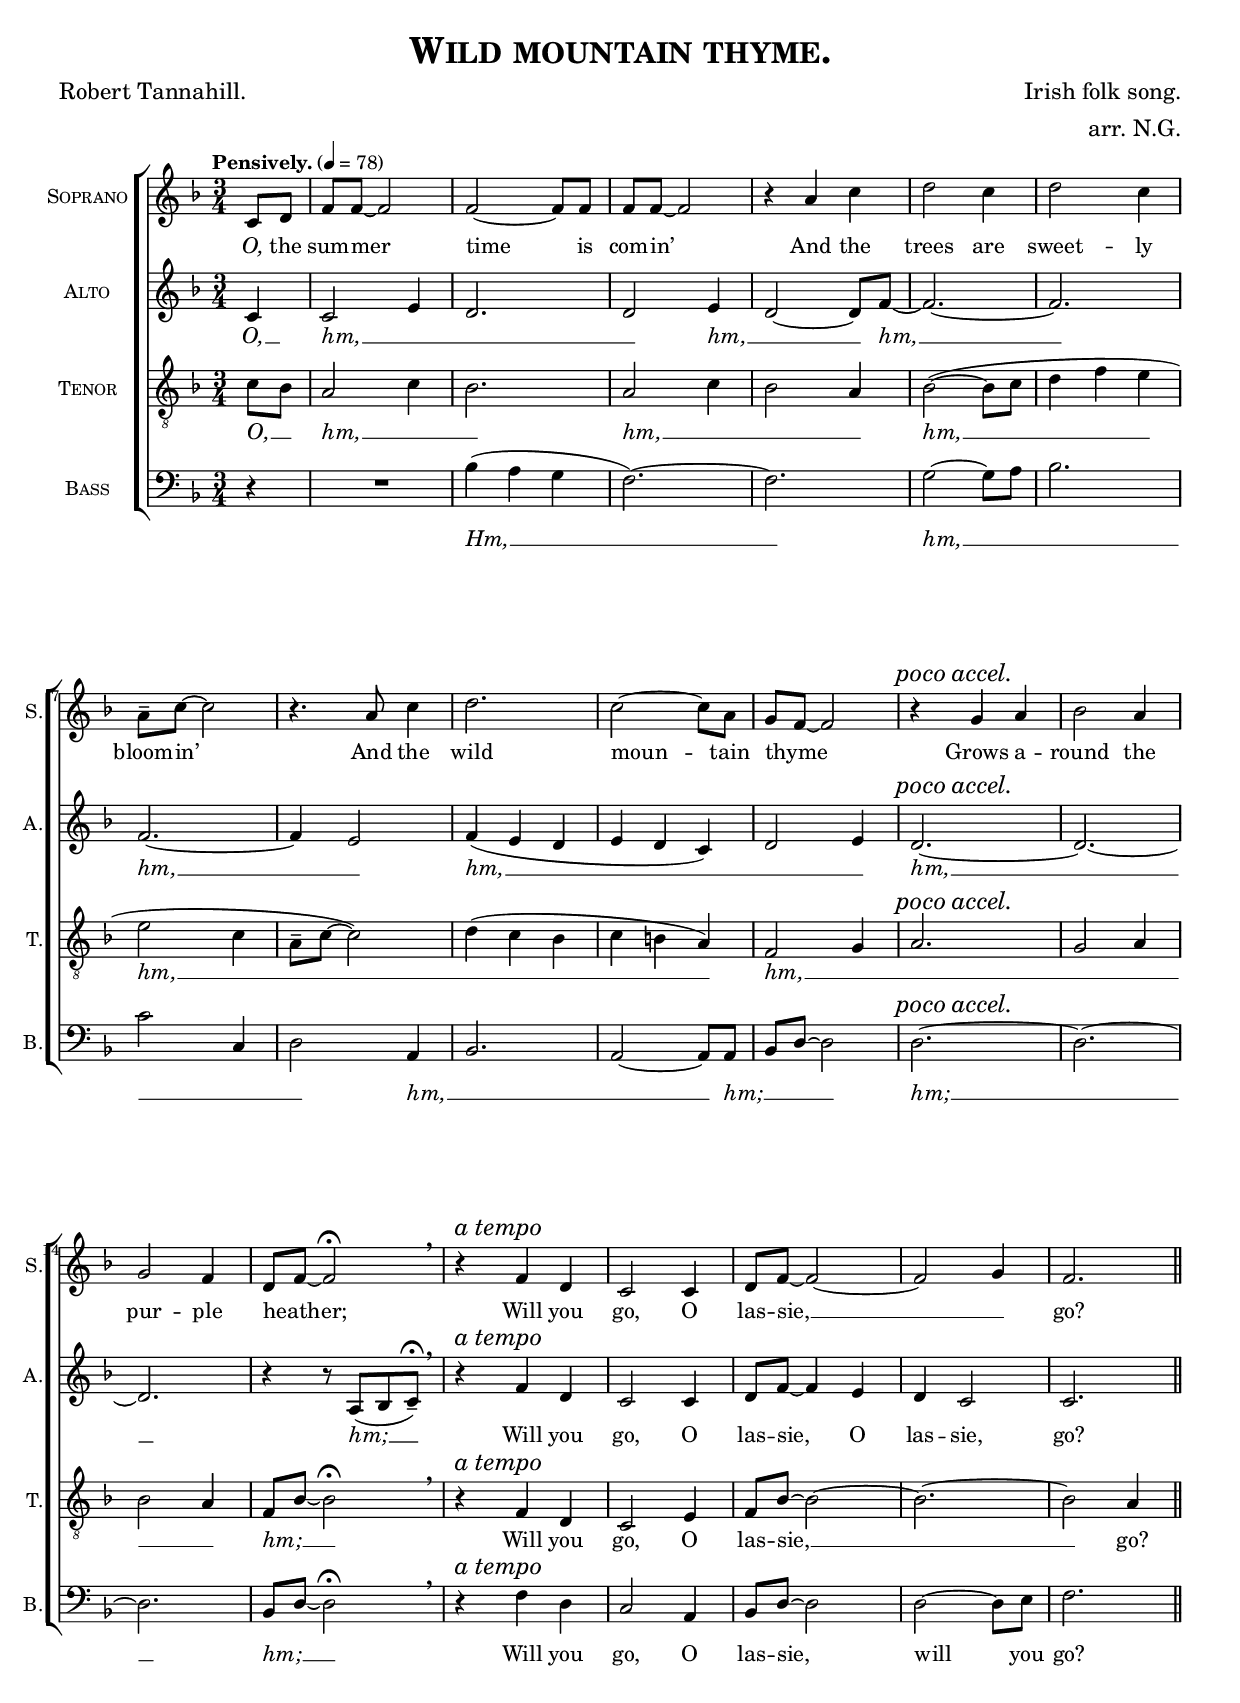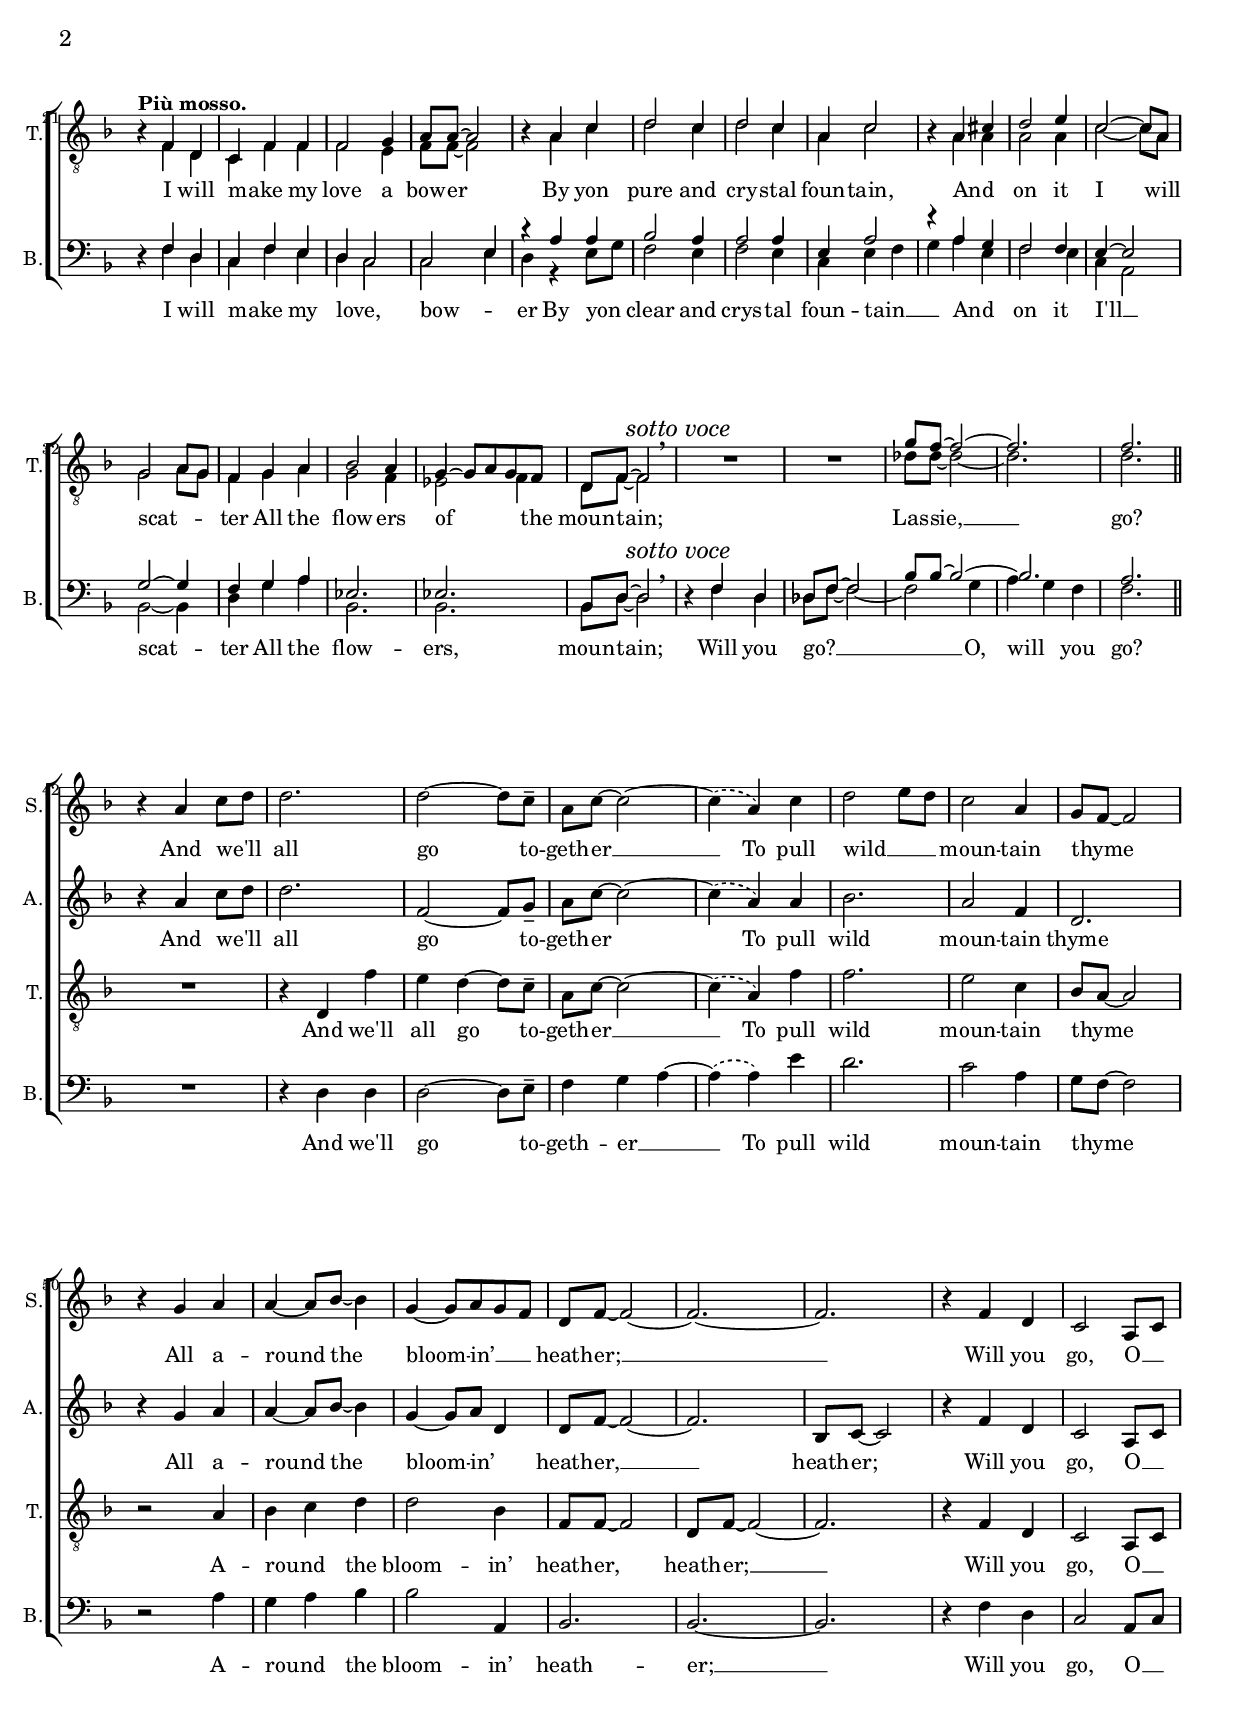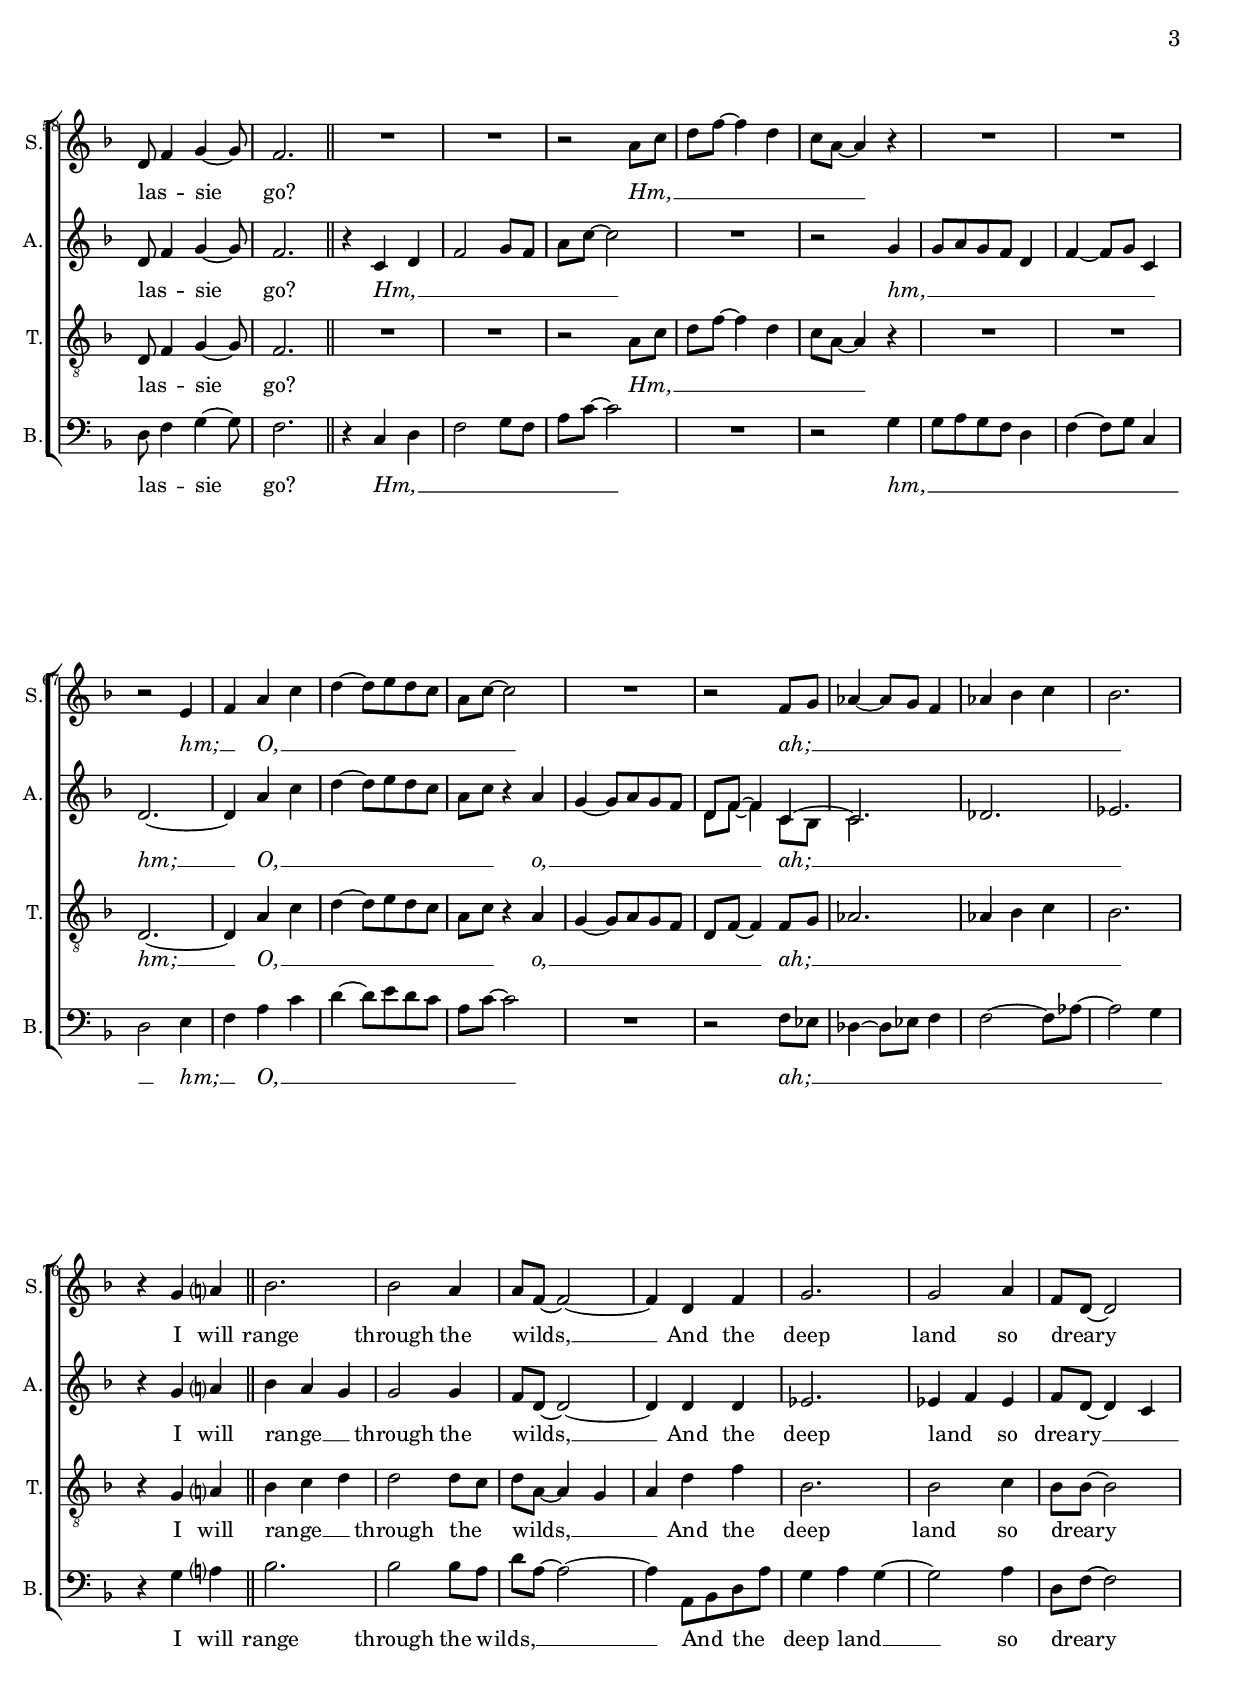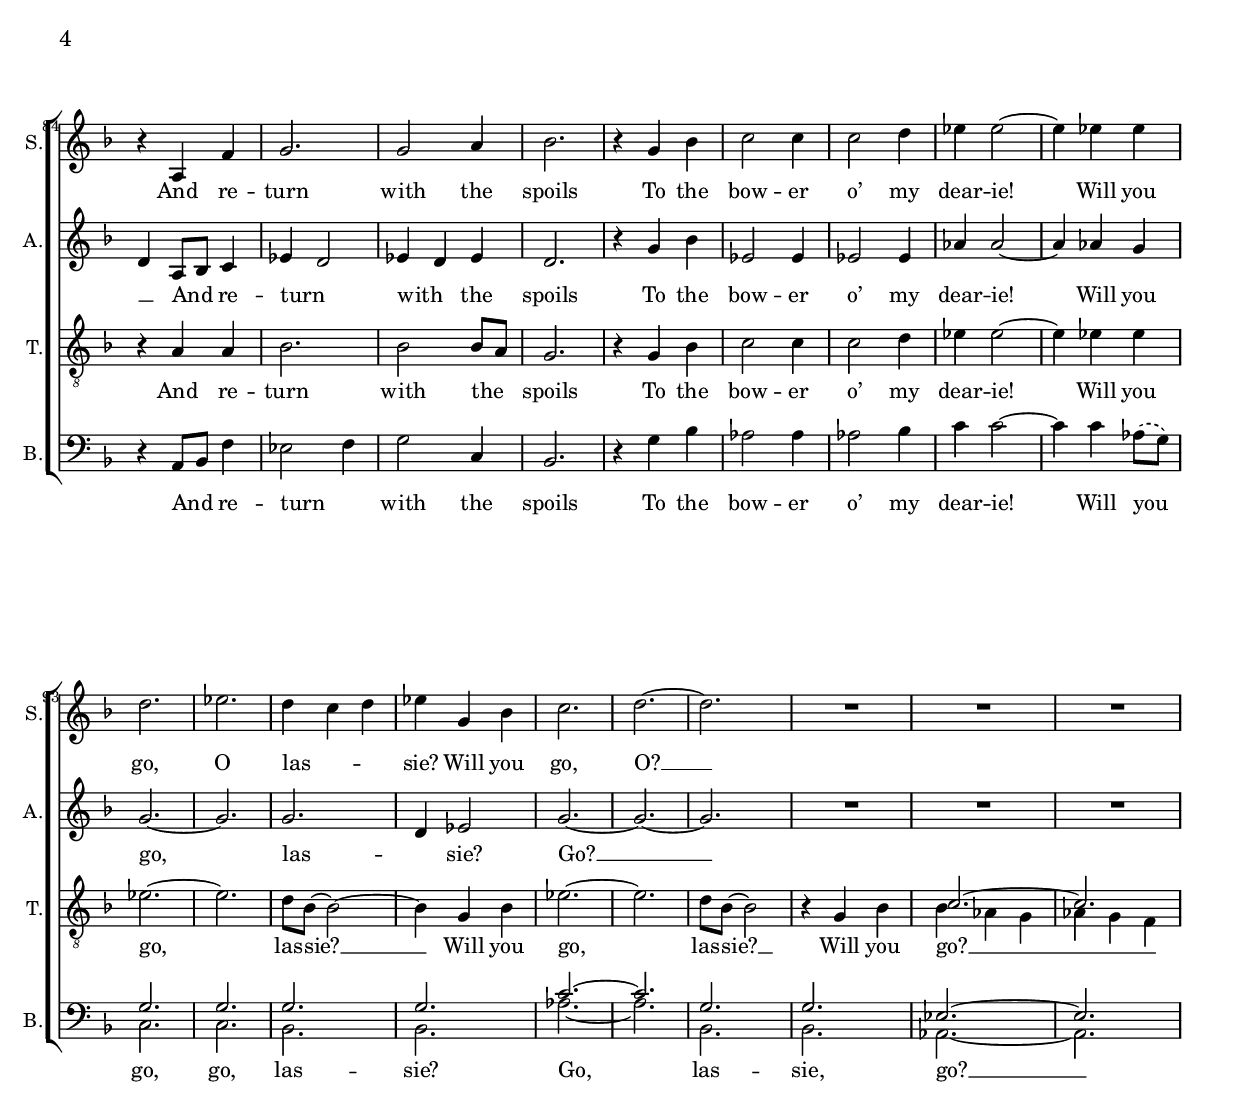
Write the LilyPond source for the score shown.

% Wild mountain thyme.
% arr. Nathanael Gentry.
% May 2020.

\version "2.19.84"

\paper {
  top-system-spacing.basic-distance = #10
  score-system-spacing.basic-distance = #20
  system-system-spacing.basic-distance = #20
  last-bottom-spacing.basic-distance = #10
}

\header {
  %dedication = \markup{\italic "to Emma."}
  title = \markup{\caps{"Wild mountain thyme."}}
  composer = "Irish folk song."
  arranger = "arr. N.G."
  poet = "Robert Tannahill."
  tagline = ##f
}

global = {
  \key f \major
  \time 3/4
  \tempo "Pensively." 4 = 78
  \set melismaBusyProperties = #'(tieMelismaBusy)
}

soprano = \relative c'' {
  \global
  
  % Verse I.
  \partial 4 c,8 d | f f~ f2 | f2~ f8 f | f8 f8~ f2 |
  r4 a c | d2 c4 | d2 c4 | a8-- c8~ c2 |
  r4. a8 c4 | d2. | c2~ c8 a8 | g8 f8~ f2 |
  r4 \mark \markup { \italic { poco accel. } } g4 a4 | bes2 a4 | g2 f4 | d8 f8~ f2\fermata |
  
  \breathe r4 \mark \markup { \italic { a tempo } } f d4 | c2 c4 | d8  f8~ f2~ | f2 g4 | f2.  \bar "||"

  % Verse II. 	
  \break R2.*21 \break

  % Refrain I.
  r4 a4 c8 d8 | d2. | d2~ d8 c-- | a8 c8~ c2~ |
  \slurDashed c4( a) c | d2 e8 d8 | c2 a4 | g8 f8~ f2 | 
  \break r4 g a | a4~ a8 bes8~ bes4 | g4~ g8 a8 g8 f8 | d8 f8~ f2~ | f2.~ | f2. | 
  
  r4 f4 d | c2 a8 c8 | d8 f4 g4~ g8 | f2. \bar "||"
  
  % Interlude.
  R2. | R2. | r2 a8 c8 | d8 f8~ f4 d4 | 
  c8 a8~ a4 r4 | R2. | R2. | r2 e4 |
  f4 a4 c4 | d4~ d8 e d c | a8 c8~ c2 | R2. | 
  r2 f,8 g8 | aes4~ aes8 g8 f4  | aes bes c | bes2. | \break
  
  % Verse III.
  r4 g4 a?4 \bar "||" bes2. | bes2 a4 | a8 f8~ f2~ | 
  f4 d4 f4 | g2. | g2 a4 | f8 d8~ d2 | 
  r4 a f' | g2. | g2 a4 | bes2. | 
  r4 g4 bes4 | c2 c4 | c2 d4 | ees4 ees2~ | 
  
  ees4 ees4 ees4 | d2. | ees2. | d4 c d | 
  ees g, bes | c2. | d2.~ | d2. |
  R2.*3
}

alto = \relative c' {
  \global
  
  % Verse I.
  \partial 4 c4 | c2 e4 | d2. | d2 e4 |
  d2~ d8 f8~ | f2.~ | f2. | f2.~ |
  f4 e2 | f4( e4 d4 | e4 d4 c4) | d2 e4 |
  d2.~ | d2.~ | d2. | r4 r8 a8( bes c8--\fermata) |
  
  \breathe r4 f d4 | c2 c4 | d8 f8~ f4 e4 | d c2 | c2. | 
  
  % Verse II.
  R2.*21

  % Refrain I.
  r4 a'4 c8 d8 | d2. | f,2~ f8 g8-- | a8 c8~ c2~ |
  \slurDashed c4( a) a | bes2. | a2 f4 | d2. |
  r4 g a | a4~ a8 bes8~ bes4 | g4~ g8 a8 d,4 | d8 f8~ f2~ | f2. | bes,8 c8~ c2 |
  
  r4 f4 d | c2 a8 c8 | d8 f4 g4~ g8 | f2. |
  
  % Interlude.
  r4 c4 d | f2 g8 f | a8 c8~ c2 | R2. | 
  r2 g4 | g8 a g f d4 | f4~ f8 g8 c,4 | d2.~ |
  d4 a'4 c4 | d4~ d8 e d c | a8 c8 r4 a4 | g4~ g8 a g f |
  << { d8 f~ f4 c4~ | c2. |  } \\ { d8 f~ f4 c8 bes8 | c2. | } >> des2. | ees2. | 
  
  % Verse III.
  r4 g4 a?4 \bar "||" bes4 a4 g4 | g2 g4 | f8 d8~ d2~ | 
  d4 d4 d4 | ees2. | ees4 f4 ees4 | f8 d8~ d4 c4 | 
  d4 a8 bes8 c4 | ees4 d2 | ees4 d4 ees4 | d2. |
  r4 g4 bes4 | ees,2 ees4 | ees2 ees4 | aes4 aes2~ | 
  
  aes4 aes4 g4 | g2.~ | g2. |  g2. | 
  d4 ees2 | g2.~ | g2.~ | g2. |
  R2.*3

}

tenor = \relative c' {
  \global
  
  % Verse I.
  \partial 4 c8 bes8 | a2 c4 | bes2. | a2 c4 | 
  bes2 a4 | bes2~( bes8 c8 | d4 f4 e4 | e2 c4 | 
  a8-- c8~ c2) | d4( c4 bes4 | c4 b4 a4) | f2 g4 |
  a2. | g2 a4 | bes2 a4 | f8 bes8~ bes2\fermata |
  
  \breathe r4 f d4 | c2 e4 | f8 bes8~ bes2~ | bes2.~ | bes2 a4

  \tempo "Più mosso."
  <<
    {
      % Verse II.
      r4 f d | c4 f4 f4 | f2 g4 | a8 a8~ a2 |
      r4 a c | d2 c4 | d2 c4 | a4 c2 |
      r4 a4 cis4 | d2 e4 | c2~ c8 a8 | g2 a8 g8 |
      f4 g4 a4 | bes2 a4 | g4~ g8 a g f | d8 f8~ f2 |
      
      \breathe R2. | R2. | g'8 f8~ f2~ | f2. | f2. \bar "||"
    } \\ {
      % Verse II.
      r4 f, d | c4 f4 f4 | f2 e4 | f8 f8~ f2 |
      r4 a c | d2 c4 | d2 c4 | a4 c2 |
      r4 a4 a4 | a2 a4 | c2~ c8 a8 | g2 a8 g8 |
      f4 g4 a4 | g2 f4 | ees2 f4 | d8 f8 ~f2 |
      
      R2. | R2. | des'8 des8~ des2~ | des2. | d2. | 
    }
  >>
  % Refrain I.
  R2. | r4 d,4 f' | e d~ d8 c-- | a8 c8~ c2~ |
  \slurDashed c4( a4) f'4 | f2. | e2 c4 | bes8 a8~ a2 |
  r2 a4 | bes4 c d | d2 bes4 | f8 f8~ f2 | d8 f8~ f2~ | f2.
  
  r4 f4 d | c2 a8 c8 | d8 f4 g4~ g8 | f2. |
  
  % Interlude.
  R2. | R2. | r2 a8 c8 | d8 f8~ f4 d4 | 
  c8 a8~ a4 r4 | R2. | R2. | d,2.~ |
  d4 a'4 c4 | d4~ d8 e d c | a8 c8 r4 a4 | g4~ g8 a g f 
  d f~ f4 f8 g8 | aes2. | aes4 bes c | bes2. | 
  
  % Verse III.
  r4 g4 a?4 | bes4 c4 d4 | d2 d8 c8 | d8 a8~ a4 g4 | 
  a4 d4 f4 | bes,2. | bes2 c4 | bes8 bes8~ bes2 | 
  r4 a a | bes2. | bes2 bes8 a8 | g2. | 
  r4 g4 bes4 | c2 c4 | c2 d4 | ees4 ees2~ | 
  
  ees4 ees4 ees4 | ees2.~ | ees2. | d8 bes8~ bes2~ | 
  bes4 g4 bes4 | ees2.~ | ees2. | d8 bes8~ bes2 |
  r4 g4 bes4 |
  <<
    { 
      c2.~ | c2. |  
    } \\ { 
      bes4 aes g | aes g f | 
    }
  >>
}

bass = \relative c {
  \global
  
  % Verse I.
  \partial 4 r4 | R2. | bes'4( a g | f2.~) | 
  f2. | g2~ g8 a8 | bes2. | c2 c,4 | 
  d2 a4 | bes2. | a2~ a8 a8 | bes8 d~ d2 |
  d2.~ | d2.~ | d2. | bes8 d8~ d2\fermata |
  
  \breathe r4 f d4 | c2 a4 | bes8 d8~ d2 | d2~ d8 e8 | f2.
  
  <<
    {
      % Verse II.
      r4 f d | c f e | d c2 | c2 e4 |
      r4 a4 a4 | bes2 a4 | a2 a4 | e4 a2 |
      r4 a4 g4 | f2 f4 | e4~ e2 | g2~ g4 |
      f4 g4 a4 | ees2. | ees2. | bes8 d8~ d2 |
      
      \breathe r4 f d | des8 f8~ f2 | bes8 bes8~ bes2~ | bes2. | a2. |
    } \\ {
      % Verse II.
      r4 f d | c f e | d c2 | c2 e4 |
      d4 r4 e8 g8 | f2 e4 | f2 e4 | c4 e4 f4 |
      g4 a4 e4 | f2 e4 | c4 a2 | bes2~ bes4 |
      d4 g4 a4 | bes,2. | bes2. | bes8 d8~ d2 |
      r4 \mark \markup { \italic { sotto voce } } f d | des8 f8~ f2~ | f2 g4 | a4 g4 f4 | f2. |
    }
  >>
  
  % Refrain I.
  R2. | r4 d4 d4 | d2~ d8 e8-- | f4 g4 a4~ |
  \slurDashed a4( a4) e'4 | d2. | c2 a4 | g8 f8~ f2 | 
  r2 a4 | g4 a4 bes4 | bes2 a,4 | bes2. | bes2.~ | bes2. |
  
  r4 f'4 d | c2 a8 c8 | d8 f4 g4~ g8 | f2. |
  
  % Interlude.
  r4 c4 d | f2 g8 f | a8 c8~ c2 | R2. | 
  r2 g4 | g8 a g f d4 | f4~ f8 g8 c,4 | d2 e4 |
  f4 a4 c4 | d4~ d8 e d c | a8 c8~ c2 | R2. | 
  r2 f,8 ees | des4~ des8 ees8 f4 | f2~ f8 aes8~ | aes2 g4 | 
  
  % Verse III.
  r4 g4 a?4 | bes2. | bes2 bes8 a8 | d8 a8~ a2~ | 
  a4 a,8 bes8 d8 a'8 | g4 a4 g4~ | g2 a4 | d,8 f8~ f2 | 
  r4 a,8 bes8 f'4 | ees2 f4 | g2 c,4 | bes2. | 
  r4 g'4 bes4 | aes2 aes4 | aes2 bes4 | c4 c2~ | 
  
  c4 c4 aes8( g8) |
  <<
    {
      g2. | g2. | g2. | g2. | 
      c2.~ | c2. | g2. | g2. | 
      ees2.~ | ees2. |
    } \\ {
      c2. | c2. | bes2. | bes2. | 
      aes'2.~ | aes2. | bes,2. | bes2. | 
      aes2.~ | aes2. |
    }
  >>
}

sopranoVerse = \lyricmode {
  %\override LyricText #'font-family = #'Calibri
  \markup{\italic O,} the sum -- mer time is com -- in’
  And the trees are sweet -- ly bloom -- in’
  And the wild moun -- tain thyme _
  Grows a -- round the pur -- ple heather; _
  Will you go, O las -- sie, __ _ go?

  And we'll _ all go to -- geth -- er __
  To pull wild __ _ _ moun -- tain thyme _
  All a -- round the bloom -- in’ __ _ _ heath -- er; __
  Will you go, O __ _ las -- _ sie go?

  \markup {\italic Hm,} __ _ _ _ _ _ _
  \markup {\italic hm;} __ _
  \markup {\italic O,}  __ _ _ _ _ _ _ _
  \markup {\italic ah;}  __ _ _ _ _ _ _ _ _

  I will range through the wilds, __ _
  And the deep land so dreary _
  And re -- turn with the spoils
  To the bow -- er o’ my dear -- ie!

  Will you go, O las -- _ _ sie? Will you go, O? __

  And we'll all go to -- geth -- er
  To pull _ wild _ moun -- tain _ _ time _
}

altoVerse = \lyricmode {
  \markup{\italic O, } __
  \markup{\italic hm,} __ _ _ _
  \markup{\italic hm,} __ _
  \markup{\italic hm,} __
  \markup{\italic hm,} __ _
  \markup{\italic hm,} __ _ _ _ _ _ _ _
  \markup{\italic hm,} __
  \markup{\italic hm;} __ _ _
  Will you go, O las -- sie, O las -- sie, go?

  And we'll _ all go to -- geth -- er
  To pull wild moun -- tain thyme
  All a -- round the bloom -- in’ _ heath -- er, __ heath -- er;
  Will you go, O __ _ las -- _ sie go?

  \markup {\italic Hm,} __ _ _ _ _ _ _
  \markup {\italic hm,} __ _ _ _ _ _ _ _ _
  \markup {\italic hm;} __
  \markup {\italic O,}  __ _ _ _ _ _ _ _
  \markup {\italic o,}  __ _ _ _ _ _ _ _
  \markup {\italic ah;}  __ _ _ _ _

  I will range __ _ _ through the wilds, __ _
  And the deep land _ so drea -- ry __ _ _
  And _ re -- turn _ with _ the spoils
  To the bow -- er o’ my dear -- ie!

  Will you go, las -- _ sie? Go? __
}

tenorVerse = \lyricmode {
  \markup{\italic O, } __ _
  \markup{\italic hm,} __ _ _
  \markup{\italic hm,} __ _ _ _
  \markup{\italic hm,} __ _ _ _ _ 
  \markup{\italic hm,} __ _ _ _ _ _ _ _ _ _
  \markup{\italic hm,} __ _ _ _ _ _ _
  \markup{\italic hm;} __ _
  Will you go, O las -- sie, __ go?

  I will make _ my love a bow -- er _
  By yon pure and cry -- stal foun -- tain,
  And _ on it I _ will scat -- _ _ ter
  All the flow -- ers of _ _ _ the moun -- tain; _
  Las -- sie, __ _ _ go?

  And we'll all go to -- geth -- er __
  To pull wild moun -- tain thyme _
  A -- round _ the bloom -- in’ heath -- er, heath -- er; __
  Will you go, O __ _ las -- _ sie go?

  \markup {\italic Hm,} __ _ _ _ _ _ _
  \markup {\italic hm;} __
  \markup {\italic O,}  __ _ _ _ _ _ _ _
  \markup {\italic o,}  __ _ _ _ _ _ _
  \markup {\italic ah;}  __ _ _ _ _ _ _

  I will range __ _ _ through the _ wilds, __ _ _ _
  And the deep land so dreary _
  And re -- turn with the _ spoils
  To the bow -- er o’ my dear -- ie!

  Will you go, las -- sie? __
  Will you go, las -- sie? __
  Will you go? __ _ _ _ _ _ _ _ _ _
}

bassVerse = \lyricmode {
  \markup{\italic Hm,} __ _ _ _
  \markup{\italic hm,} __ _ _ _ _ _
  \markup{\italic hm,} __ _ _
  \markup{\italic hm;} __ _ _
  \markup{\italic hm;} __
  \markup{\italic hm;} __ _
  Will you go, O las -- sie, will you go?

  I will make _ my love, _ bow -- _ er
  By yon _ clear and crys -- tal foun -- tain __ _ _
  And _ on it I'll __ _ scat -- _ ter
  All the flow -- ers, moun -- tain; _
  Will you go? __ _ _ _ _ _
  O, will _ you go?

  And we'll go to -- geth -- er __ _
  To pull wild moun -- tain thyme _
  A -- round _ the bloom -- in’ heath -- er; __
  Will you go, O __ _ las -- _ sie go?

  \markup {\italic Hm,} __ _ _ _ _ _ _
  \markup {\italic hm,} __ _ _ _ _ _ _ _ _ _
  \markup {\italic hm;} __ _
  \markup {\italic O,}  __ _ _ _ _ _ _ _
  \markup {\italic ah;}  __ _ _ _ _ _ _ _

  I will range through the wilds, __ _ _
  And _ the _ deep land __ _ so dreary _
  And _ re -- turn _ with the spoils
  To the bow -- er o’ my dear -- ie!

  Will you _ go, go, las -- sie? Go, _ las -- sie, go? __ _
}

\score {
  \new ChoirStaff <<
    \new Staff \with {
      \consists "Merge_rests_engraver"
      midiInstrument = "choir aahs"
      instrumentName = \markup{\caps{"Soprano"}}
      shortInstrumentName = #"S."
    } { \soprano }
    \addlyrics { \sopranoVerse }
    \new Staff \with {
      \consists "Merge_rests_engraver"
      midiInstrument = "choir aahs"
      instrumentName = \markup{\caps{"Alto"}}
      shortInstrumentName = #"A."
    } { \alto }
    \addlyrics { \altoVerse }
    \new Staff \with {
      \consists "Merge_rests_engraver"
      midiInstrument = "choir aahs"
      instrumentName = \markup{\caps{"Tenor"}}
      shortInstrumentName = #"T."
    } { \clef "treble_8" \tenor }
    \addlyrics { \tenorVerse }
    \new Staff \with {
      \consists "Merge_rests_engraver"
      midiInstrument = "choir aahs"
      instrumentName = \markup{\caps{"Bass"}}
      shortInstrumentName = #"B."
    } { \clef bass \bass }
    \addlyrics { \bassVerse }
  >>
  \layout {
    \context { \RemoveEmptyStaffContext }
    \context {
      \Score
      \remove "Mark_engraver"
      \remove "Staff_collecting_engraver"
    }
    \context {
      \Staff
      \consists "Mark_engraver"
      \consists "Staff_collecting_engraver"
    }
    #(layout-set-staff-size 17)
    \override LyricText.self-alignment-X = #CENTER
  }
  \midi {
    \tempo 4=60
  }
}
